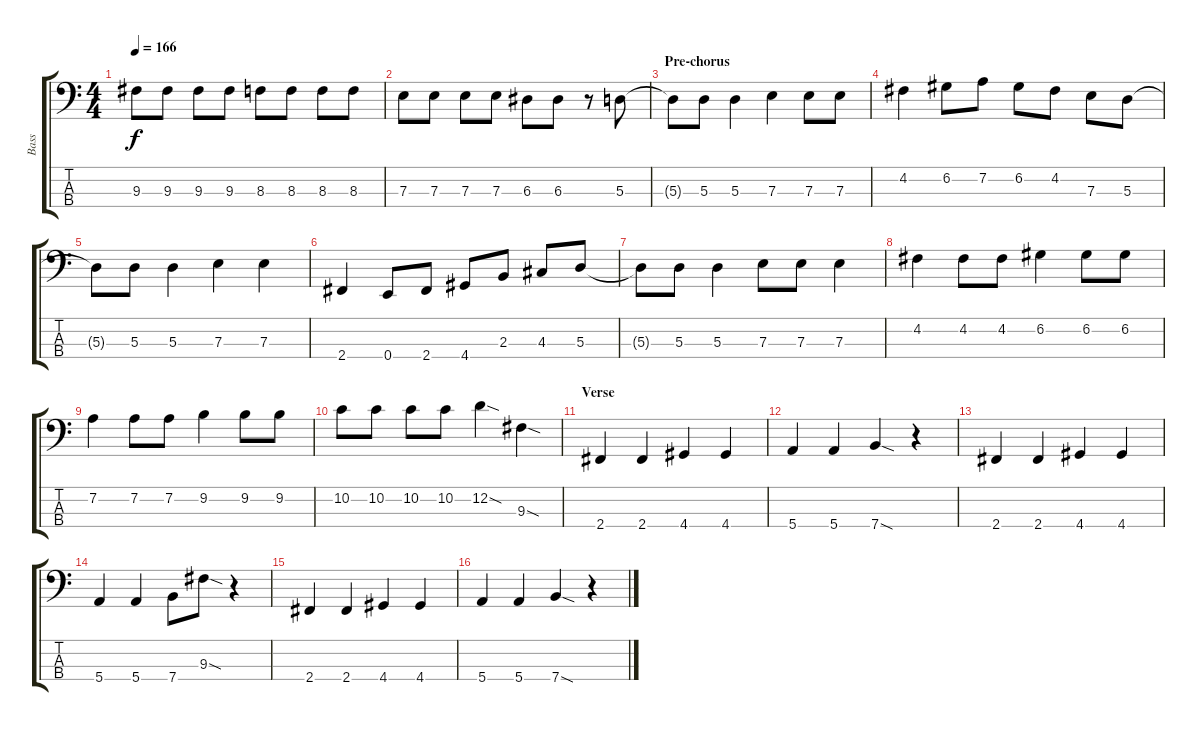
\track ("Bass" "Bass") {instrument electricbassfinger}
\staff {score tabs}
\tuning (G2 D2 A1 E1) {hide}
\ts (4 4)
\tempo 166
\clef f4
\ks c
9.3.8{dy f} 9.3.8 9.3.8 9.3.8 8.3.8 8.3.8 8.3.8 8.3.8 |
7.3.8 7.3.8 7.3.8 7.3.8 6.3.8 6.3.8 r.8 5.3.8 |
\section ("" "Pre-chorus")
5.3{t}.8 5.3.8 5.3.4 7.3.4 7.3.8 7.3.8 |
4.2.4 6.2.8 7.2.8 6.2.8 4.2.8 7.3.8 5.3.8 |
5.3{t}.8 5.3.8 5.3.4 7.3.4 7.3.4 |
2.4.4 0.4.8 2.4.8 4.4.8 2.3.8 4.3.8 5.3.8 |
5.3{t}.8 5.3.8 5.3.4 7.3.8 7.3.8 7.3.4 |
4.2.4 4.2.8 4.2.8 6.2.4 6.2.8 6.2.8 |
7.2.4 7.2.8 7.2.8 9.2.4 9.2.8 9.2.8 |
10.2.8 10.2.8 10.2.8 10.2.8 12.2{sod}.4 9.3{sod}.4 |
\section ("" "Verse")
2.4.4 2.4.4 4.4.4 4.4.4 |
5.4.4 5.4.4 7.4{sod}.4 r.4 |
2.4.4 2.4.4 4.4.4 4.4.4 |
5.4.4 5.4.4 7.4.8 9.3{sod}.8 r.4 |
2.4.4 2.4.4 4.4.4 4.4.4 |
5.4.4 5.4.4 7.4{sod}.4 r.4
